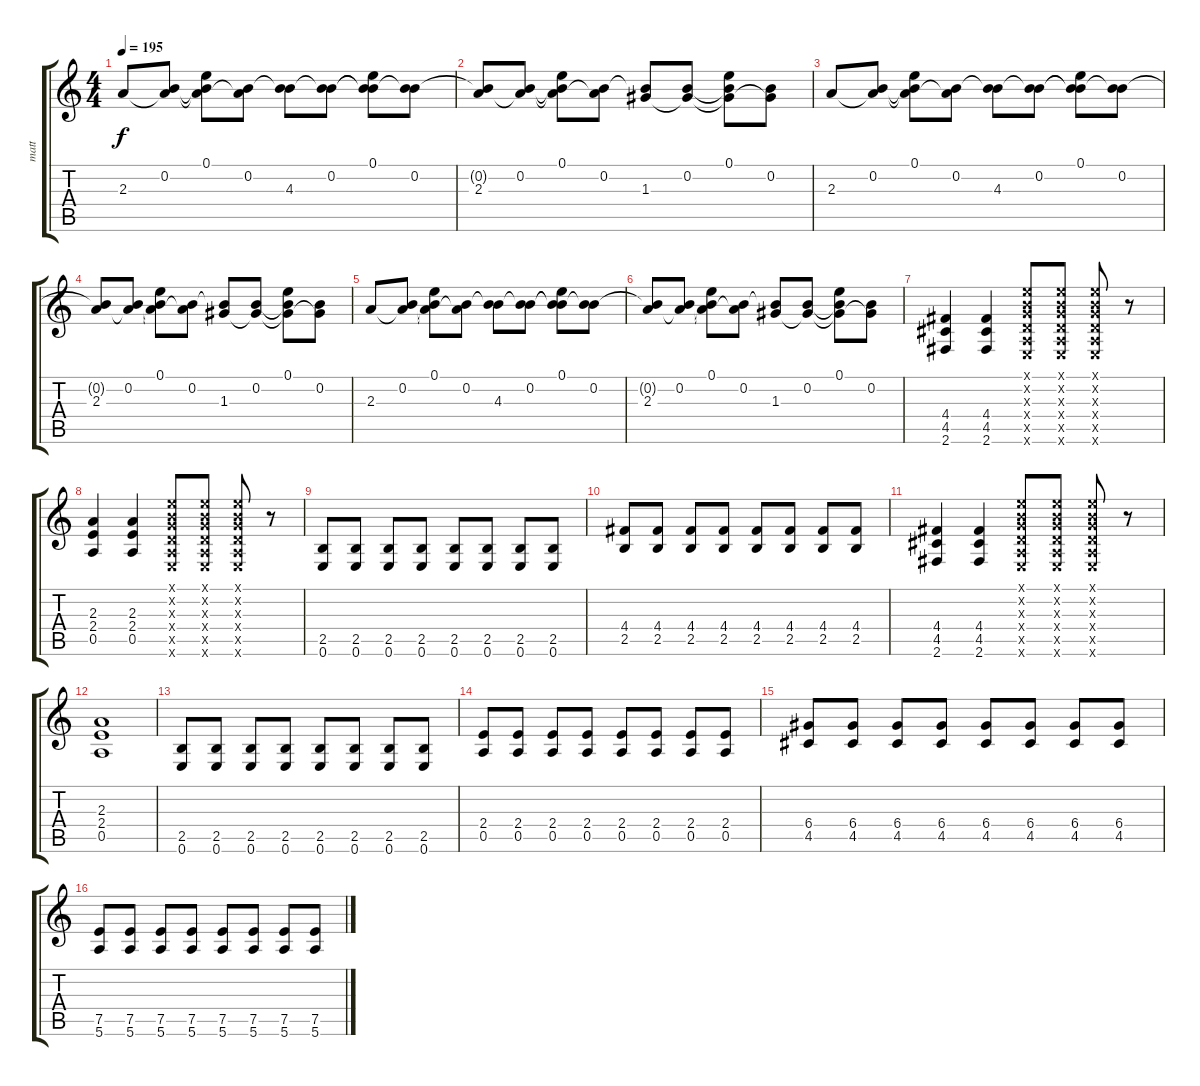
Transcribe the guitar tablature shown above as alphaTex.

\track ("matt" "matt") {instrument distortionguitar}
\staff {score tabs}
\tuning (E4 B3 G3 D3 A2 E2) {hide}
\ts (4 4)
\tempo 195
\clef g2
\ks c
2.3.8{dy f instrument distortionguitar} (0.2 2.3{t}).8 (0.1 0.2{t} 2.3{t}).8 (0.2 2.3{t}).8 (0.2{t} 4.3).8 (0.2 4.3{t}).8 (0.1 0.2{t} 4.3{t}).8 (0.2 4.3{t}).8 |
(0.2{t} 2.3).8 (0.2 2.3{t}).8 (0.1 0.2{t} 2.3{t}).8 (0.2 2.3{t}).8 (0.2{t} 1.3).8 (0.2 1.3{t}).8 (0.1 0.2{t} 1.3{t}).8 (0.2 1.3{t}).8 |
2.3.8{instrument distortionguitar} (0.2 2.3{t}).8 (0.1 0.2{t} 2.3{t}).8 (0.2 2.3{t}).8 (0.2{t} 4.3).8 (0.2 4.3{t}).8 (0.1 0.2{t} 4.3{t}).8 (0.2 4.3{t}).8 |
(0.2{t} 2.3).8 (0.2 2.3{t}).8 (0.1 0.2{t} 2.3{t}).8 (0.2 2.3{t}).8 (0.2{t} 1.3).8 (0.2 1.3{t}).8 (0.1 0.2{t} 1.3{t}).8 (0.2 1.3{t}).8 |
2.3.8{instrument distortionguitar} (0.2 2.3{t}).8 (0.1 0.2{t} 2.3{t}).8 (0.2 2.3{t}).8 (0.2{t} 4.3).8 (0.2 4.3{t}).8 (0.1 0.2{t} 4.3{t}).8 (0.2 4.3{t}).8 |
(0.2{t} 2.3).8 (0.2 2.3{t}).8 (0.1 0.2{t} 2.3{t}).8 (0.2 2.3{t}).8 (0.2{t} 1.3).8 (0.2 1.3{t}).8 (0.1 0.2{t} 1.3{t}).8 (0.2 1.3{t}).8 |
(4.4 4.5 2.6).4 (4.4 4.5 2.6).4 (0.1{x} 0.2{x} 0.3{x} 0.4{x} 0.5{x} 0.6{x}).8 (0.1{x} 0.2{x} 0.3{x} 0.4{x} 0.5{x} 0.6{x}).8 (0.1{x} 0.2{x} 0.3{x} 0.4{x} 0.5{x} 0.6{x}).8 r.8 |
(2.3 2.4 0.5).4 (2.3 2.4 0.5).4 (0.1{x} 0.2{x} 0.3{x} 0.4{x} 0.5{x} 0.6{x}).8 (0.1{x} 0.2{x} 0.3{x} 0.4{x} 0.5{x} 0.6{x}).8 (0.1{x} 0.2{x} 0.3{x} 0.4{x} 0.5{x} 0.6{x}).8 r.8 |
(2.5 0.6).8 (2.5 0.6).8 (2.5 0.6).8 (2.5 0.6).8 (2.5 0.6).8 (2.5 0.6).8 (2.5 0.6).8 (2.5 0.6).8 |
(4.4 2.5).8 (4.4 2.5).8 (4.4 2.5).8 (4.4 2.5).8 (4.4 2.5).8 (4.4 2.5).8 (4.4 2.5).8 (4.4 2.5).8 |
(4.4 4.5 2.6).4 (4.4 4.5 2.6).4 (0.1{x} 0.2{x} 0.3{x} 0.4{x} 0.5{x} 0.6{x}).8 (0.1{x} 0.2{x} 0.3{x} 0.4{x} 0.5{x} 0.6{x}).8 (0.1{x} 0.2{x} 0.3{x} 0.4{x} 0.5{x} 0.6{x}).8 r.8 |
(2.3 2.4 0.5).1 |
(2.5 0.6).8 (2.5 0.6).8 (2.5 0.6).8 (2.5 0.6).8 (2.5 0.6).8 (2.5 0.6).8 (2.5 0.6).8 (2.5 0.6).8 |
(2.4 0.5).8 (2.4 0.5).8 (2.4 0.5).8 (2.4 0.5).8 (2.4 0.5).8 (2.4 0.5).8 (2.4 0.5).8 (2.4 0.5).8 |
(6.4 4.5).8 (6.4 4.5).8 (6.4 4.5).8 (6.4 4.5).8 (6.4 4.5).8 (6.4 4.5).8 (6.4 4.5).8 (6.4 4.5).8 |
(7.5 5.6).8 (7.5 5.6).8 (7.5 5.6).8 (7.5 5.6).8 (7.5 5.6).8 (7.5 5.6).8 (7.5 5.6).8 (7.5 5.6).8
